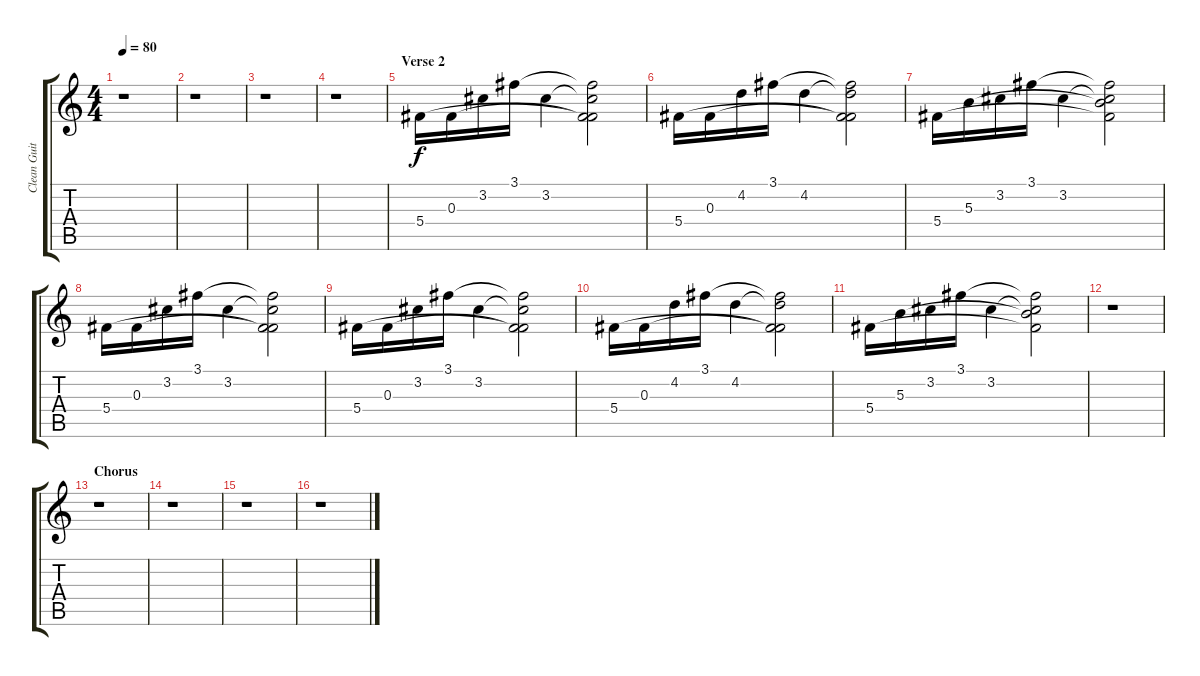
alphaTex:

\track ("Clean Guitar" "Clean Guit") {instrument electricguitarclean}
\staff {score tabs}
\tuning (Eb4 Bb3 Gb3 Db3 Ab2 Eb2) {hide}
\ts (4 4)
\tempo 80
\clef g2
\ks c
r.1{dy f} |
r.1 |
r.1 |
r.1 |
\section ("" "Verse 2")
5.4.16 0.3.16 3.2.16 3.1.16 3.2.4 (3.1{t} 3.2{t} 0.3{t} 5.4{t}).2 |
5.4.16 0.3.16 4.2.16 3.1.16 4.2.4 (3.1{t} 4.2{t} 0.3{t} 5.4{t}).2 |
5.4.16 5.3.16 3.2.16 3.1.16 3.2.4 (3.1{t} 3.2{t} 5.3{t} 5.4{t}).2 |
5.4.16 0.3.16 3.2.16 3.1.16 3.2.4 (3.1{t} 3.2{t} 0.3{t} 5.4{t}).2 |
5.4.16 0.3.16 3.2.16 3.1.16 3.2.4 (3.1{t} 3.2{t} 0.3{t} 5.4{t}).2 |
5.4.16 0.3.16 4.2.16 3.1.16 4.2.4 (3.1{t} 4.2{t} 0.3{t} 5.4{t}).2 |
5.4.16 5.3.16 3.2.16 3.1.16 3.2.4 (3.1{t} 3.2{t} 5.3{t} 5.4{t}).2 |
r.1 |
\section ("" "Chorus")
r.1 |
r.1 |
r.1 |
r.1
